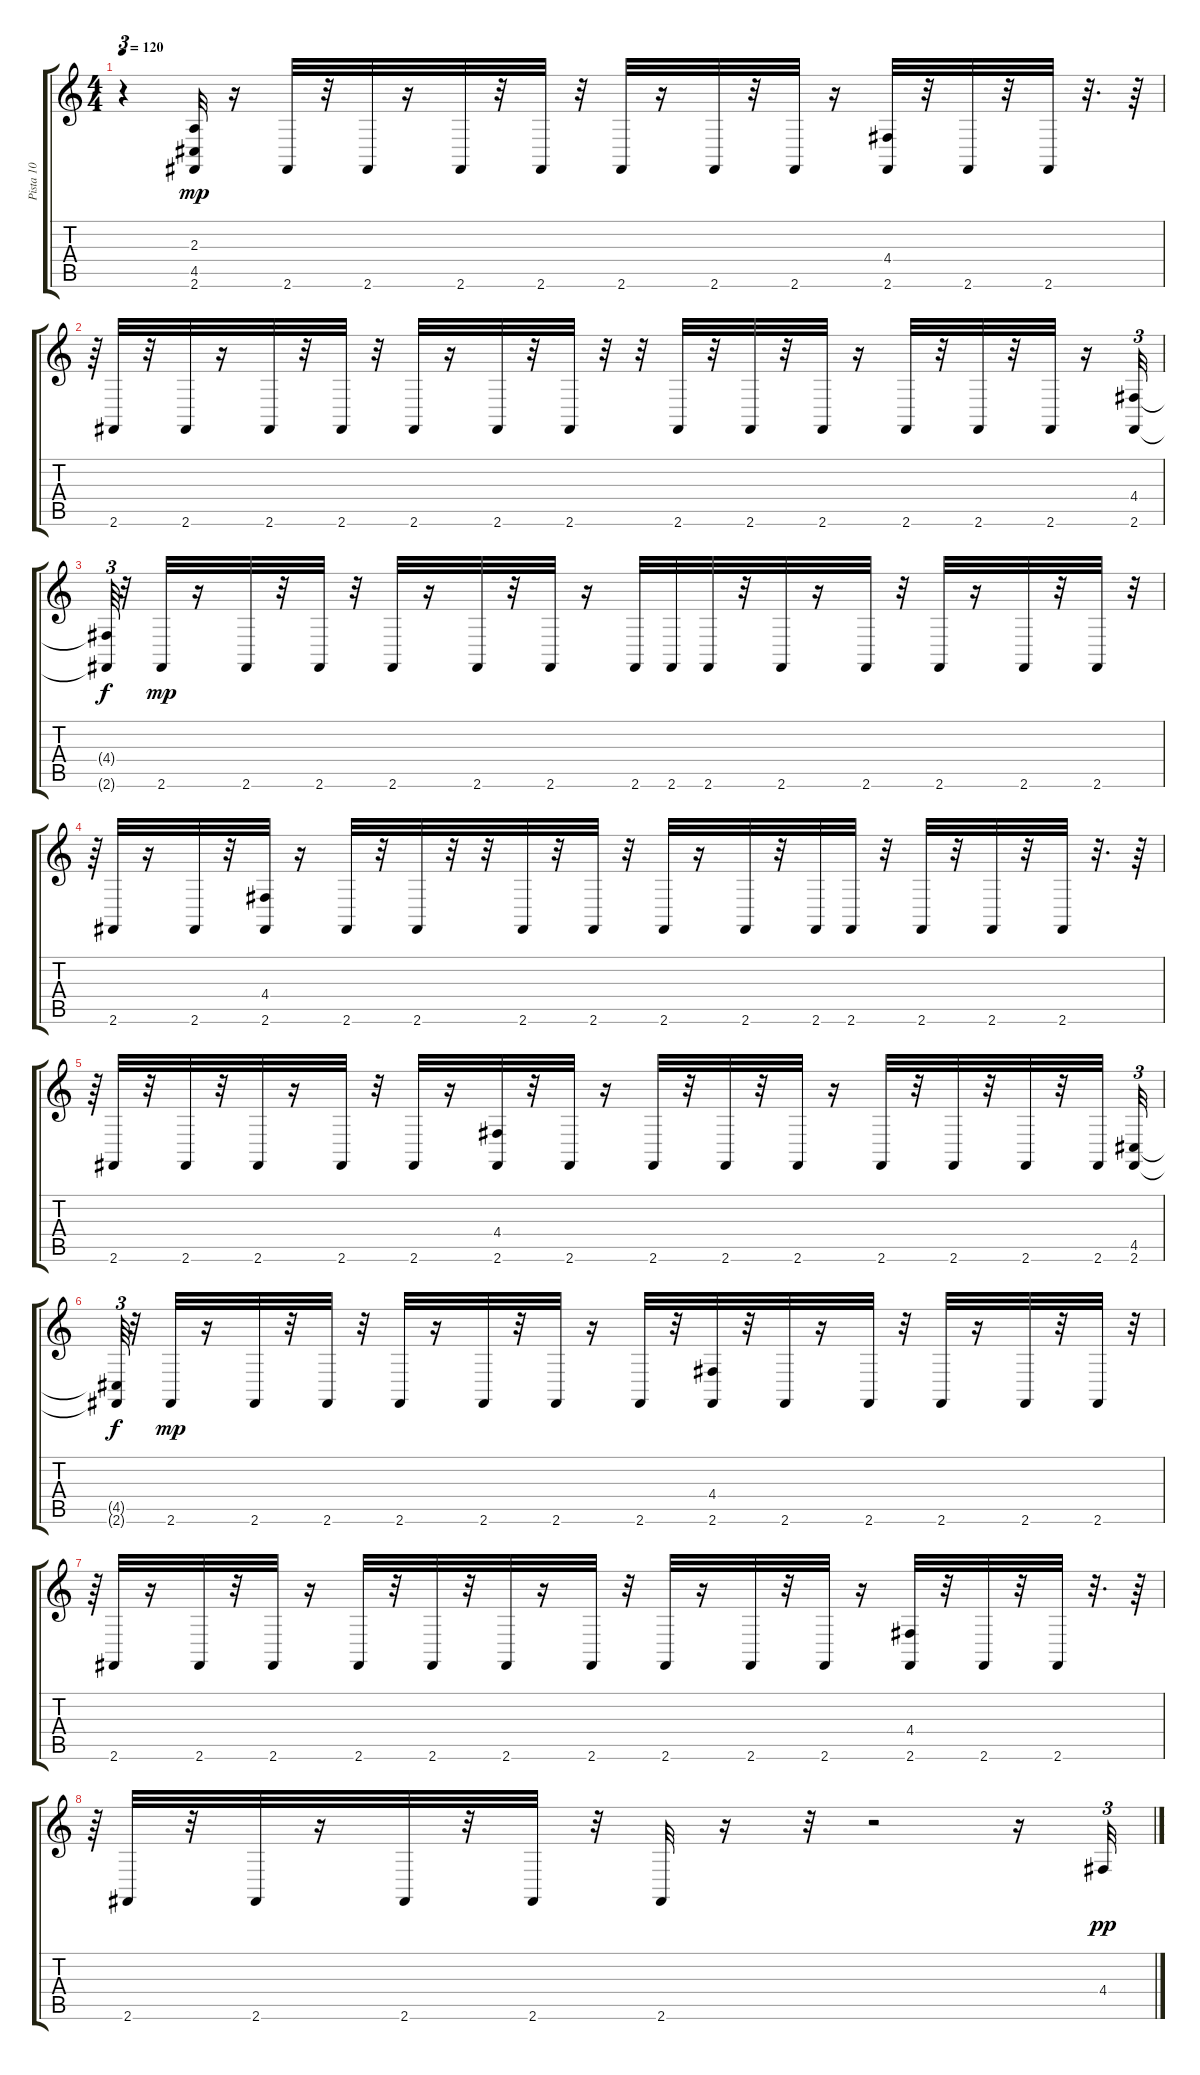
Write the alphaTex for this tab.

\track ("Pista 10" "Pista 10") {instrument acousticgrandpiano}
\staff {score tabs}
\tuning (E4 B3 G3 D3 A2 E2) {hide}
\ts (4 4)
\tempo 120
\clef g2
\ks c
r.4{tu (3 2) dy f} (2.3 4.5 2.6).32{dy mp} r.16 2.6.32 r.32 2.6.32 r.16 2.6.32 r.32 2.6.32 r.32 2.6.32 r.16 2.6.32 r.32 2.6.32 r.16 (4.4 2.6).32 r.32 2.6.32 r.32 2.6.32 r.32{d} r.64 |
r.64{tu (3 2)} 2.6.32 r.32 2.6.32 r.16 2.6.32 r.32 2.6.32 r.32 2.6.32 r.16 2.6.32 r.32 2.6.32 r.32 r.32 2.6.32 r.32 2.6.32 r.32 2.6.32 r.16 2.6.32 r.32 2.6.32 r.32 2.6.32 r.16 (4.4 2.6).32{tu (3 2)} |
(4.4{t} 2.6{t}).64{tu (3 2) dy f} r.32 2.6.32{dy mp} r.16 2.6.32 r.32 2.6.32 r.32 2.6.32 r.16 2.6.32 r.32 2.6.32 r.16 2.6.32 2.6.32 2.6.32 r.32 2.6.32 r.16 2.6.32 r.32 2.6.32 r.16 2.6.32 r.32 2.6.32 r.32{tu (3 2)} |
r.64{tu (3 2)} 2.6.32 r.16 2.6.32 r.32 (4.4 2.6).32 r.16 2.6.32 r.32 2.6.32 r.32 r.32 2.6.32 r.32 2.6.32 r.32 2.6.32 r.16 2.6.32 r.32 2.6.32 2.6.32 r.32 2.6.32 r.32 2.6.32 r.32 2.6.32 r.32{d} r.64 |
r.64{tu (3 2)} 2.6.32 r.32 2.6.32 r.32 2.6.32 r.16 2.6.32 r.32 2.6.32 r.16 (4.4 2.6).32 r.32 2.6.32 r.16 2.6.32 r.32 2.6.32 r.32 2.6.32 r.16 2.6.32 r.32 2.6.32 r.32 2.6.32 r.32 2.6.32 (4.5 2.6).32{tu (3 2)} |
(4.5{t} 2.6{t}).64{tu (3 2) dy f} r.32 2.6.32{dy mp} r.16 2.6.32 r.32 2.6.32 r.32 2.6.32 r.16 2.6.32 r.32 2.6.32 r.16 2.6.32 r.32 (4.4 2.6).32 r.32 2.6.32 r.16 2.6.32 r.32 2.6.32 r.16 2.6.32 r.32 2.6.32 r.32{tu (3 2)} |
r.64{tu (3 2)} 2.6.32 r.16 2.6.32 r.32 2.6.32 r.16 2.6.32 r.32 2.6.32 r.32 2.6.32 r.16 2.6.32 r.32 2.6.32 r.16 2.6.32 r.32 2.6.32 r.16 (4.4 2.6).32 r.32 2.6.32 r.32 2.6.32 r.32{d} r.64 |
r.64{tu (3 2)} 2.6.32 r.32 2.6.32 r.16 2.6.32 r.32 2.6.32 r.32 2.6.32 r.16 r.32 r.2 r.16 4.4.32{tu (3 2) dy pp}
